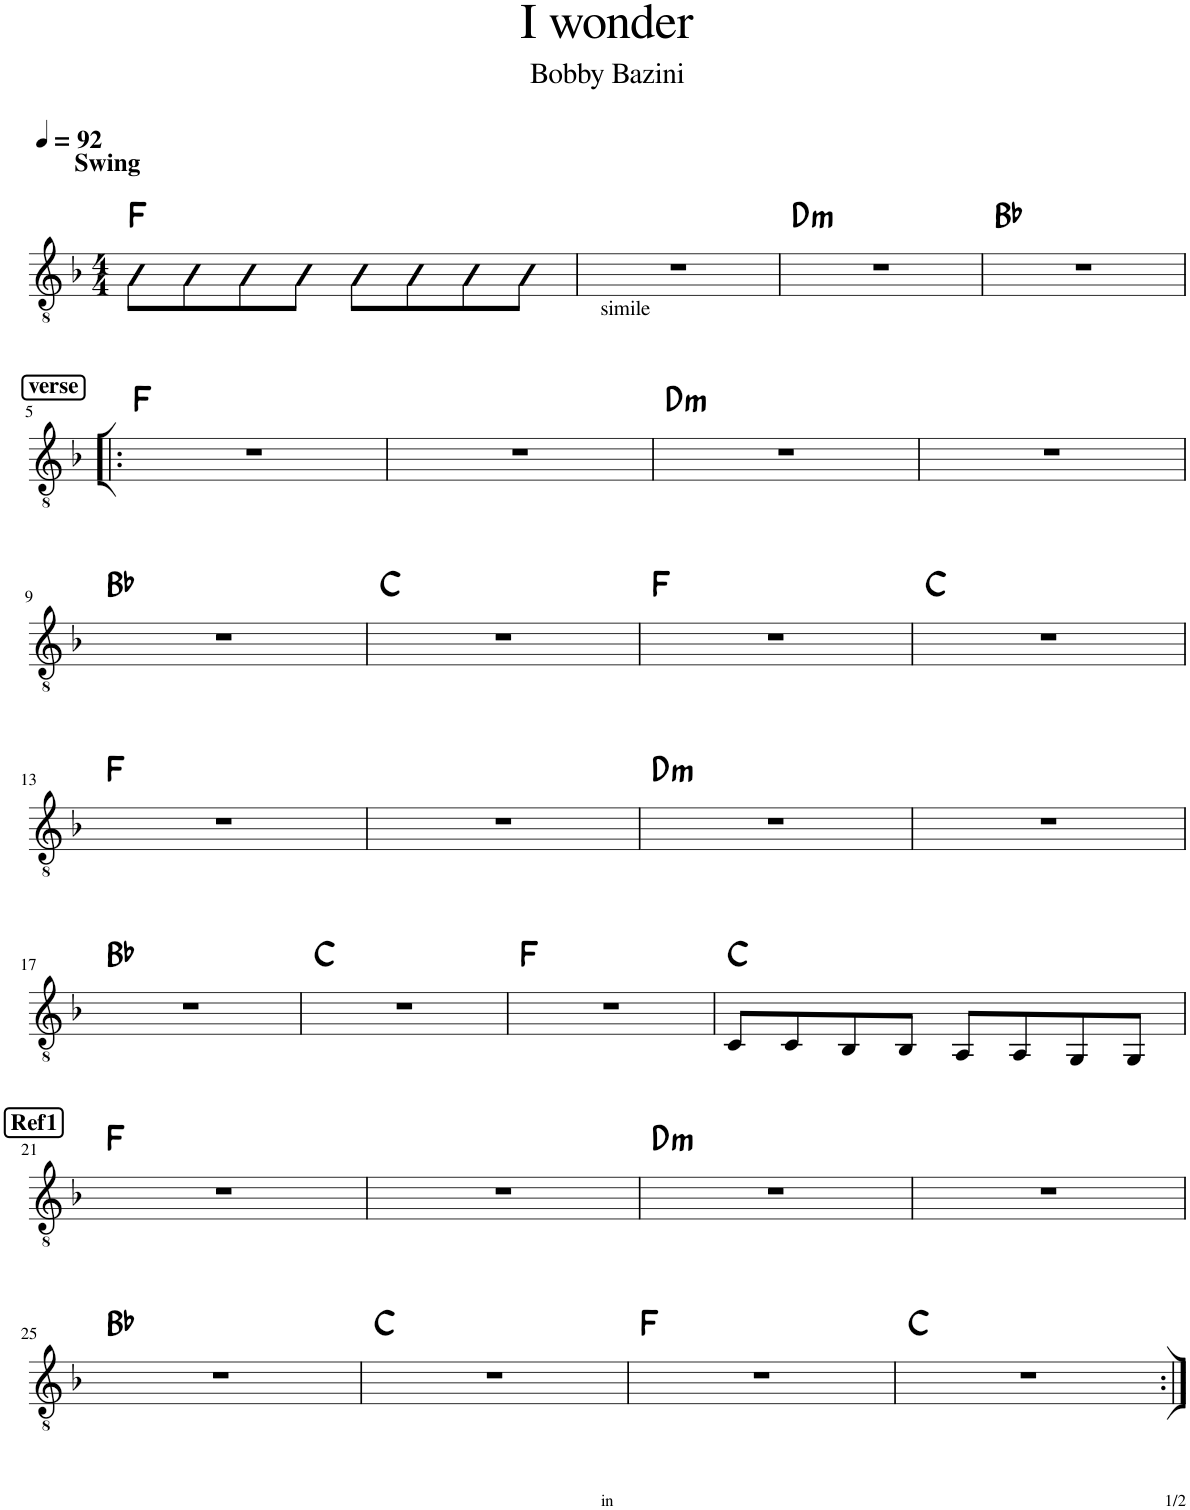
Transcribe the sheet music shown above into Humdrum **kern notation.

**kern	**harte
*part1	*part1
*staff1	*
*I"Classical Guitar	*
*I'Guit.	*
*clefGv2	*
*k[b-]	*
*M4/4	*
*MM92	*
=1	=1
!LO:TX:a:B:t=Swing	!
8F\L	F:maj
8F\	.
8F\	.
8F\J	.
8F\L	.
8F\	.
8F\	.
8F\J	.
=2	=2
!LO:TX:b:t=simile	!
1r	.
=3	=3
!	!LO:H:kt=m
1r	D:min
=4	=4
1r	Bb:maj
!!LO:LB:g=z
!!LO:REH:place=s1:a:B:cj:fs=11:t=verse
=5!|:	=5!|:
1r	F:maj
=6	=6
1r	.
=7	=7
!	!LO:H:kt=m
1r	D:min
=8	=8
1r	.
!!LO:LB:g=z
=9	=9
1r	Bb:maj
=10	=10
1r	C:maj
=11	=11
1r	F:maj
=12	=12
1r	C:maj
!!LO:LB:g=z
=13	=13
1r	F:maj
=14	=14
1r	.
=15	=15
!	!LO:H:kt=m
1r	D:min
=16	=16
1r	.
!!LO:LB:g=z
=17	=17
1r	Bb:maj
=18	=18
1r	C:maj
=19	=19
1r	F:maj
=20	=20
8C/L	C:maj
8C/	.
8BB-/	.
8BB-/J	.
8AA/L	.
8AA/	.
8GG/	.
8GG/J	.
!!LO:LB:g=z
!!LO:REH:place=s1:a:B:cj:fs=11:t=Ref1
=21	=21
1r	F:maj
=22	=22
1r	.
=23	=23
!	!LO:H:kt=m
1r	D:min
=24	=24
1r	.
!!LO:LB:g=z
=25	=25
1r	Bb:maj
=26	=26
1r	C:maj
=27	=27
1r	F:maj
=28	=28
1r	C:maj
=:|!	=:|!
*-	*-
